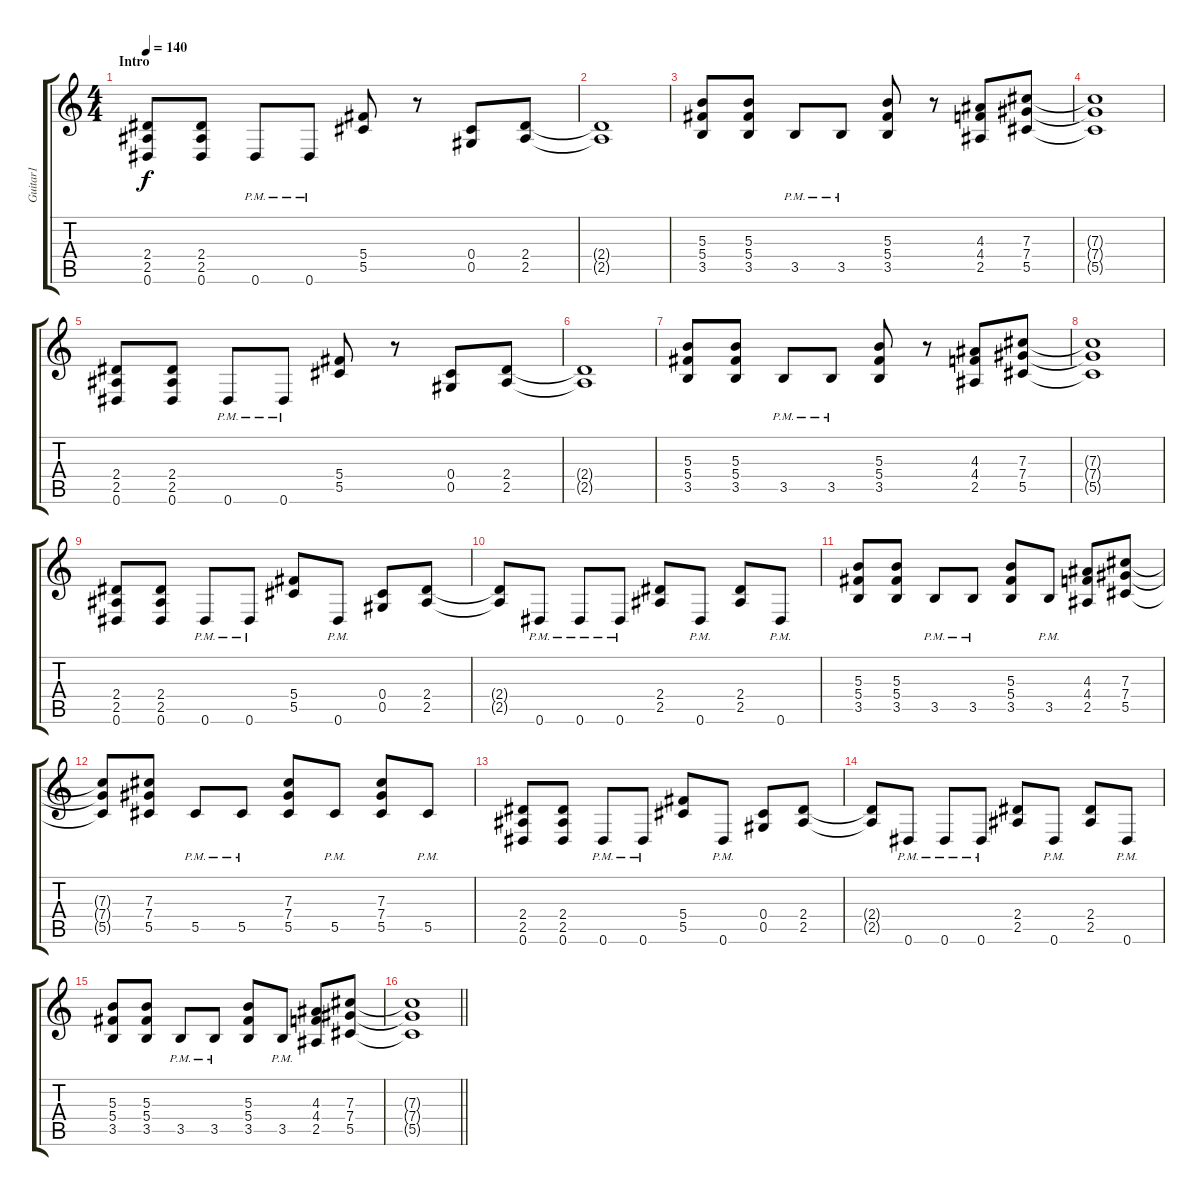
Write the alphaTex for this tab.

\track ("Guitar1" "Guitar1") {instrument overdrivenguitar}
\staff {score tabs}
\tuning (Eb4 Bb3 Gb3 Db3 Ab2 Eb2) {hide}
\ts (4 4)
\section ("" "Intro")
\tempo 140
\clef g2
\ks c
(2.4 2.5 0.6).8{dy f instrument overdrivenguitar} (2.4 2.5 0.6).8 0.6{pm}.8 0.6{pm}.8 (5.4 5.5).8 r.8 (0.4 0.5).8 (2.4 2.5).8 |
(2.4{t} 2.5{t}).1 |
(5.3 5.4 3.5).8 (5.3 5.4 3.5).8 3.5{pm}.8 3.5{pm}.8 (5.3 5.4 3.5).8 r.8 (4.3 4.4 2.5).8 (7.3 7.4 5.5).8 |
(7.3{t} 7.4{t} 5.5{t}).1 |
(2.4 2.5 0.6).8 (2.4 2.5 0.6).8 0.6{pm}.8 0.6{pm}.8 (5.4 5.5).8 r.8 (0.4 0.5).8 (2.4 2.5).8 |
(2.4{t} 2.5{t}).1 |
(5.3 5.4 3.5).8 (5.3 5.4 3.5).8 3.5{pm}.8 3.5{pm}.8 (5.3 5.4 3.5).8 r.8 (4.3 4.4 2.5).8 (7.3 7.4 5.5).8 |
(7.3{t} 7.4{t} 5.5{t}).1 |
(2.4 2.5 0.6).8 (2.4 2.5 0.6).8 0.6{pm}.8 0.6{pm}.8 (5.4 5.5).8 0.6{pm}.8 (0.4 0.5).8 (2.4 2.5).8 |
(2.4{t} 2.5{t}).8 0.6{pm}.8 0.6{pm}.8 0.6{pm}.8 (2.4 2.5).8 0.6{pm}.8 (2.4 2.5).8 0.6{pm}.8 |
(5.3 5.4 3.5).8 (5.3 5.4 3.5).8 3.5{pm}.8 3.5{pm}.8 (5.3 5.4 3.5).8 3.5{pm}.8 (4.3 4.4 2.5).8 (7.3 7.4 5.5).8 |
(7.3{t} 7.4{t} 5.5{t}).8 (7.3 7.4 5.5).8 5.5{pm}.8 5.5{pm}.8 (7.3 7.4 5.5).8 5.5{pm}.8 (7.3 7.4 5.5).8 5.5{pm}.8 |
(2.4 2.5 0.6).8 (2.4 2.5 0.6).8 0.6{pm}.8 0.6{pm}.8 (5.4 5.5).8 0.6{pm}.8 (0.4 0.5).8 (2.4 2.5).8 |
(2.4{t} 2.5{t}).8 0.6{pm}.8 0.6{pm}.8 0.6{pm}.8 (2.4 2.5).8 0.6{pm}.8 (2.4 2.5).8 0.6{pm}.8 |
(5.3 5.4 3.5).8 (5.3 5.4 3.5).8 3.5{pm}.8 3.5{pm}.8 (5.3 5.4 3.5).8 3.5{pm}.8 (4.3 4.4 2.5).8 (7.3 7.4 5.5).8 |
\barLineRight lightlight
(7.3{t} 7.4{t} 5.5{t}).1
